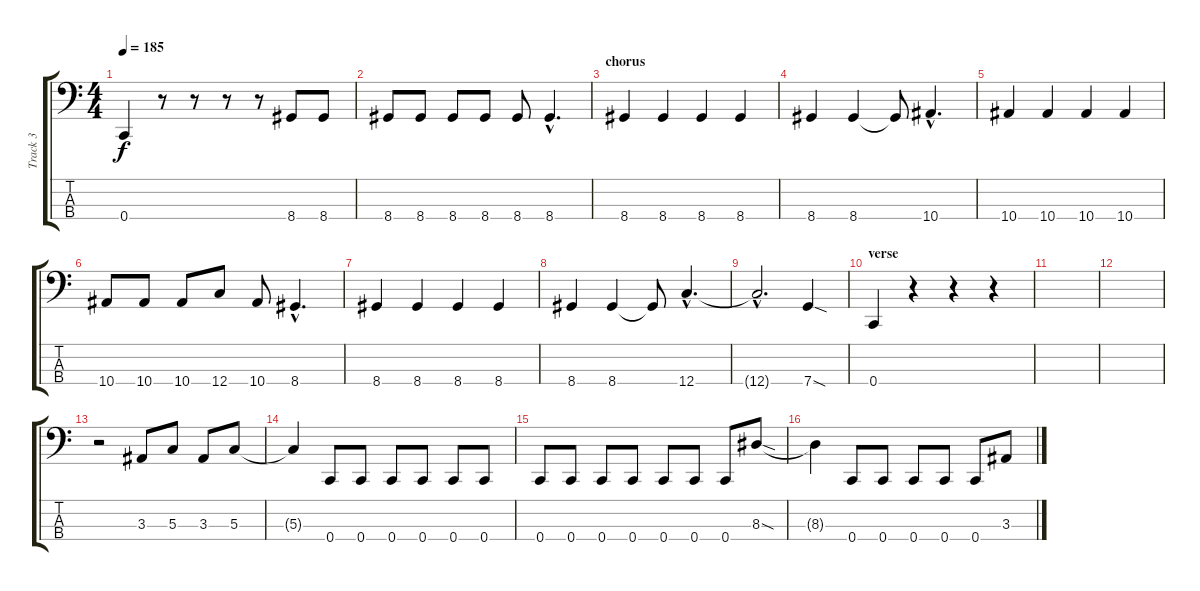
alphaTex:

\track ("Track 3" "Track 3") {instrument electricbassfinger}
\staff {score tabs}
\tuning (F2 C2 G1 C1) {hide}
\ts (4 4)
\tempo 185
\clef f4
\ks c
0.4.4{dy f} r.8 r.8 r.8 r.8 8.4.8 8.4.8 |
8.4.8 8.4.8 8.4.8 8.4.8 8.4.8 8.4{hac}.4{d instrument synthbass2} |
\section ("" "chorus")
8.4.4 8.4.4 8.4.4 8.4.4 |
8.4.4 8.4.4 8.4{t}.8 10.4{hac}.4{d} |
10.4.4 10.4.4 10.4.4 10.4.4 |
10.4.8 10.4.8 10.4.8 12.4.8 10.4.8 8.4{hac}.4{d} |
8.4.4 8.4.4 8.4.4 8.4.4 |
8.4.4 8.4.4 8.4{t}.8 12.4{hac}.4{d} |
12.4{hac t}.2{d} 7.4{sod}.4 |
\section ("" "verse")
0.4.4 r.4 r.4 r.4 |
|
|
r.2 3.3.8{instrument electricbassfinger} 5.3.8 3.3.8 5.3.8 |
5.3{t}.4 0.4.8 0.4.8 0.4.8 0.4.8 0.4.8 0.4.8 |
0.4.8 0.4.8 0.4.8 0.4.8 0.4.8 0.4.8 0.4.8 8.3{sod}.8 |
8.3{t}.4 0.4.8 0.4.8 0.4.8 0.4.8 0.4.8 3.3.8
